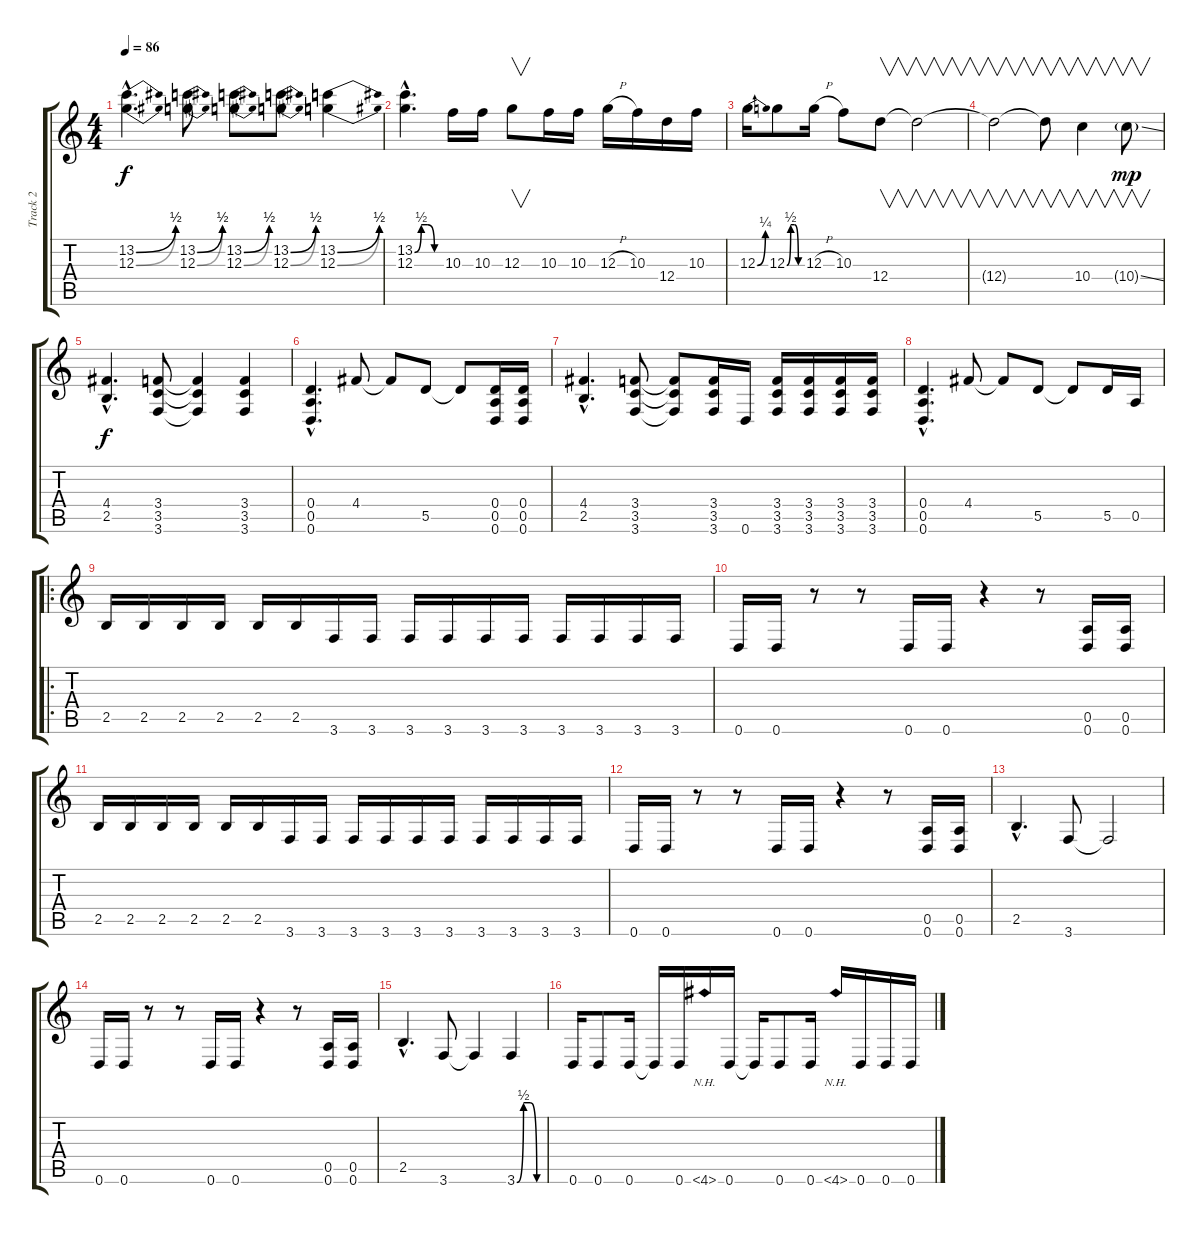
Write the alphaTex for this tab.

\track ("Track 2" "Track 2") {instrument distortionguitar}
\staff {score tabs}
\tuning (E4 B3 G3 D3 A2 D2) {hide}
\ts (4 4)
\tempo 86
\clef g2
\ks c
(13.2{be (bend 0 0 60 2) hac} 12.3{be (bend 0 0 60 2) hac}).4{d dy f instrument distortionguitar} (13.2{be (bend 0 0 60 2)} 12.3{be (bend 0 0 60 2)}).8 (13.2{be (bend 0 0 60 2)} 12.3{be (bend 0 0 60 2)}).8 (13.2{be (bend 0 0 60 2)} 12.3{be (bend 0 0 60 2)}).8 (13.2{be (bend 0 0 60 2)} 12.3{be (bend 0 0 60 2)}).4 |
(13.2{be (custom 0 0 15 2 30 2 45 0 60 0) hac} 12.3{hac}).4{d} 10.3.16 10.3.16 12.3.8{v} 10.3.16 10.3.16 12.3{h}.16 10.3.16 12.4.16 10.3.16 |
12.3{be (bend 0 0 60 1)}.16 12.3{be (custom 0 0 15 2 30 2 45 0 60 0)}.8 12.3{h}.16 10.3.8 12.4.8{v} 12.4{t}.2{v} |
12.4{t}.2{v} 12.4{t}.8{v} 10.4.4{v} 10.4{ss g}.8{v dy mp} |
(4.4{hac} 2.5{hac}).4{d dy f} (3.4 3.5 3.6).8 (3.4{t} 3.5{t} 3.6{t}).4 (3.4 3.5 3.6).4 |
(0.4{hac} 0.5{hac} 0.6{hac}).4{d} 4.4.8 4.4{t}.8 5.5.8 5.5{t}.8 (0.4 0.5 0.6).16 (0.4 0.5 0.6).16 |
(4.4{hac} 2.5{hac}).4{d} (3.4 3.5 3.6).8 (3.4{t} 3.5{t} 3.6{t}).8 (3.4 3.5 3.6).16 0.6.16 (3.4 3.5 3.6).16 (3.4 3.5 3.6).16 (3.4 3.5 3.6).16 (3.4 3.5 3.6).16 |
(0.4{hac} 0.5{hac} 0.6{hac}).4{d} 4.4.8 4.4{t}.8 5.5.8 5.5{t}.8 5.5.16 0.5.16 |
\ro
2.5.16 2.5.16 2.5.16 2.5.16 2.5.16 2.5.16 3.6.16 3.6.16 3.6.16 3.6.16 3.6.16 3.6.16 3.6.16 3.6.16 3.6.16 3.6.16 |
0.6.16 0.6.16 r.8 r.8 0.6.16 0.6.16 r.4 r.8 (0.5 0.6).16 (0.5 0.6).16 |
2.5.16 2.5.16 2.5.16 2.5.16 2.5.16 2.5.16 3.6.16 3.6.16 3.6.16 3.6.16 3.6.16 3.6.16 3.6.16 3.6.16 3.6.16 3.6.16 |
0.6.16 0.6.16 r.8 r.8 0.6.16 0.6.16 r.4 r.8 (0.5 0.6).16 (0.5 0.6).16 |
2.5{hac}.4{d} 3.6.8 3.6{t}.2 |
0.6.16 0.6.16 r.8 r.8 0.6.16 0.6.16 r.4 r.8 (0.5 0.6).16 (0.5 0.6).16 |
2.5{hac}.4{d} 3.6.8 3.6{t}.4 3.6{be (custom 0 0 15 2 30 2 45 0 60 0)}.4 |
0.6.16 0.6.8 0.6.16 0.6{t}.16 0.6.16 4.6{nh}.16 0.6.16 0.6{t}.16 0.6.8 0.6.16 4.6{nh}.16 0.6.16 0.6.16 0.6.16
